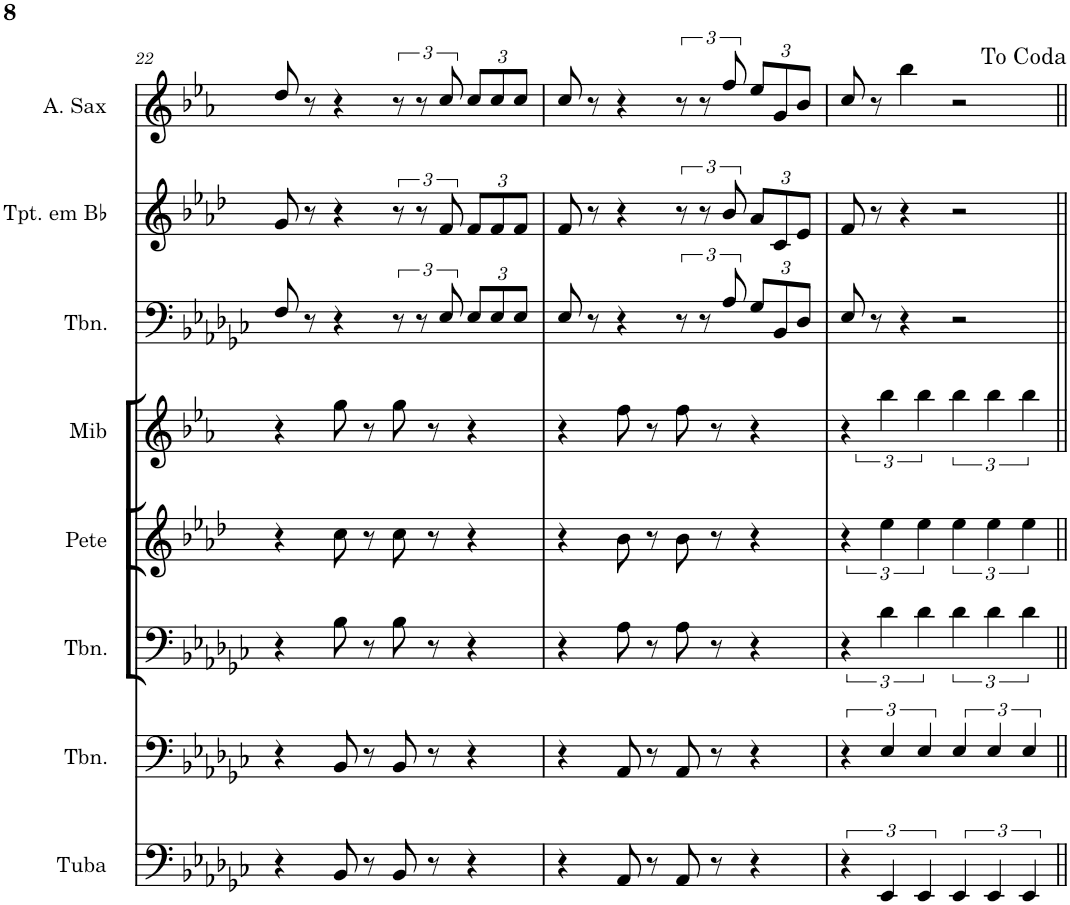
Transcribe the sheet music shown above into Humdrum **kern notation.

**kern	**kern	**kern	**kern	**kern	**kern	**kern	**kern
*part8	*part7	*part6	*part5	*part4	*part3	*part2	*part1
*staff8	*staff7	*staff6	*staff5	*staff4	*staff3	*staff2	*staff1
*I"Tuba	*I"Trombone	*I"Trombone	*I"Pete Pergunta	*I"Mib Resposta	*I"Trombone	*I"Trompete em Bb	*I"Saxofone Alto
*I'Tuba	*I'Tbn.	*I'Tbn.	*I'Pete	*I'Mib	*I'Tbn.	*I'Tpt. em Bb	*
!!LO:PB:g=z
*clefF4	*clefF4	*clefF4	*clefG2	*clefG2	*clefF4	*clefG2	*clefG2
*	*	*	*Trd1c2	*Trd5c9	*	*Trd1c2	*Trd5c9
*k[b-e-a-d-g-c-]	*k[b-e-a-d-g-c-]	*k[b-e-a-d-g-c-]	*k[b-e-a-d-]	*k[b-e-a-]	*k[b-e-a-d-g-c-]	*k[b-e-a-d-]	*k[b-e-a-]
*e-:	*e-:	*e-:	*f:	*c:	*e-:	*f:	*c:
*M4/4	*M4/4	*M4/4	*M4/4	*M4/4	*M4/4	*M4/4	*M4/4
=22	=22	=22	=22	=22	=22	=22	=22
4r	4r	4r	4r	4r	8F/	8g/	8dd/
.	.	.	.	.	8r	8r	8r
8BB-/	8BB-/	8B-\	8cc\	8gg\	4r	4r	4r
8r	8r	8r	8r	8r	.	.	.
8BB-/	8BB-/	8B-\	8cc\	8gg\	12r	12r	12r
.	.	.	.	.	12r	12r	12r
8r	8r	8r	8r	8r	.	.	.
.	.	.	.	.	12E-/	12f/	12cc/
*	*	*	*	*	*Xbrackettup	*Xbrackettup	*Xbrackettup
4r	4r	4r	4r	4r	12E-/L	12f/L	12cc/L
.	.	.	.	.	12E-/	12f/	12cc/
.	.	.	.	.	12E-/J	12f/J	12cc/J
=23	=23	=23	=23	=23	=23	=23	=23
4r	4r	4r	4r	4r	8E-/	8f/	8cc/
.	.	.	.	.	8r	8r	8r
8AA-/	8AA-/	8A-\	8b-\	8ff\	4r	4r	4r
8r	8r	8r	8r	8r	.	.	.
*	*	*	*	*	*brackettup	*brackettup	*brackettup
8AA-/	8AA-/	8A-\	8b-\	8ff\	12r	12r	12r
.	.	.	.	.	12r	12r	12r
8r	8r	8r	8r	8r	.	.	.
.	.	.	.	.	12A-/	12b-/	12ff/
*	*	*	*	*	*Xbrackettup	*Xbrackettup	*Xbrackettup
4r	4r	4r	4r	4r	12G-/L	12a-/L	12ee-/L
.	.	.	.	.	12BB-/	12c/	12g/
.	.	.	.	.	12D-/J	12e-/J	12b-/J
=24	=24	=24	=24	=24	=24	=24	=24
6r	6r	6r	6r	6r	8E-/	8f/	8cc/
.	.	.	.	.	8r	8r	8r
6EE-/	6E-/	6d-\	6ee-\	6bb-\	.	.	.
.	.	.	.	.	4r	4r	4bb-\
6EE-/	6E-/	6d-\	6ee-\	6bb-\	.	.	.
6EE-/	6E-/	6d-\	6ee-\	6bb-\	2r	2r	2r
6EE-/	6E-/	6d-\	6ee-\	6bb-\	.	.	.
6EE-/	6E-/	6d-\	6ee-\	6bb-\	.	.	.
=||	=||	=||	=||	=||	=||	=||	=||
*-	*-	*-	*-	*-	*-	*-	*-
